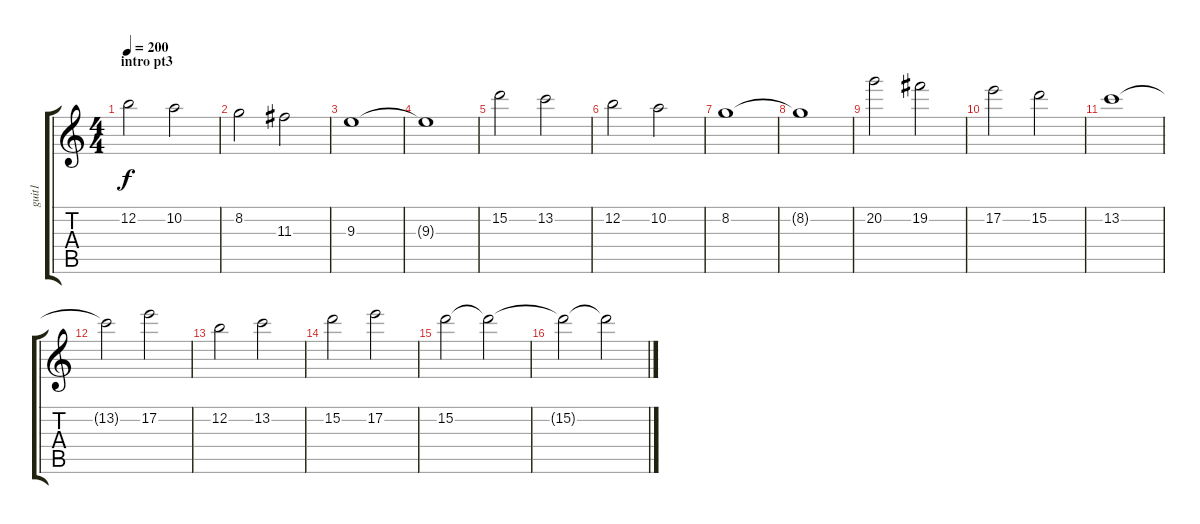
\track ("guit1" "guit1") {instrument distortionguitar}
\staff {score tabs}
\tuning (E4 B3 G3 D3 A2 E2) {hide}
\ts (4 4)
\section ("" "intro pt3")
\tempo 200
\clef g2
\ks c
12.2.2{dy f} 10.2.2 |
8.2.2 11.3.2 |
9.3.1 |
9.3{t}.1 |
15.2.2 13.2.2 |
12.2.2 10.2.2 |
8.2.1 |
8.2{t}.1 |
20.2.2 19.2.2 |
17.2.2 15.2.2 |
13.2.1 |
13.2{t}.2 17.2.2 |
12.2.2 13.2.2 |
15.2.2 17.2.2 |
15.2.2 15.2{t}.2 |
15.2{t}.2 15.2{t}.2
